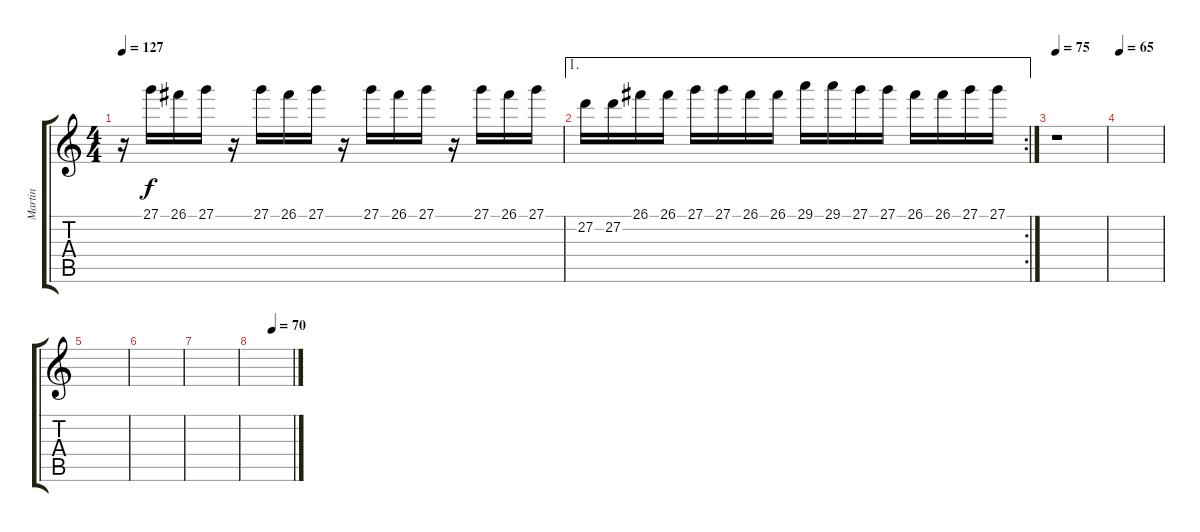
\track ("Martin" "Martin") {instrument choiraahs}
\staff {score tabs}
\tuning (E4 B3 G3 D3 A2 E2) {hide}
\ts (4 4)
\tempo 127
\clef g2
\ks c
r.16{dy f} 27.1.16 26.1.16 27.1.16 r.16 27.1.16 26.1.16 27.1.16 r.16 27.1.16 26.1.16 27.1.16 r.16 27.1.16 26.1.16 27.1.16 |
\ae 1
\rc 2
27.2.16 27.2.16 26.1.16 26.1.16 27.1.16 27.1.16 26.1.16 26.1.16 29.1.16 29.1.16 27.1.16 27.1.16 26.1.16 26.1.16 27.1.16 27.1.16 |
\tempo 75
r.1 |
\tempo 65
|
|
|
|
\tempo (70 0.5)
